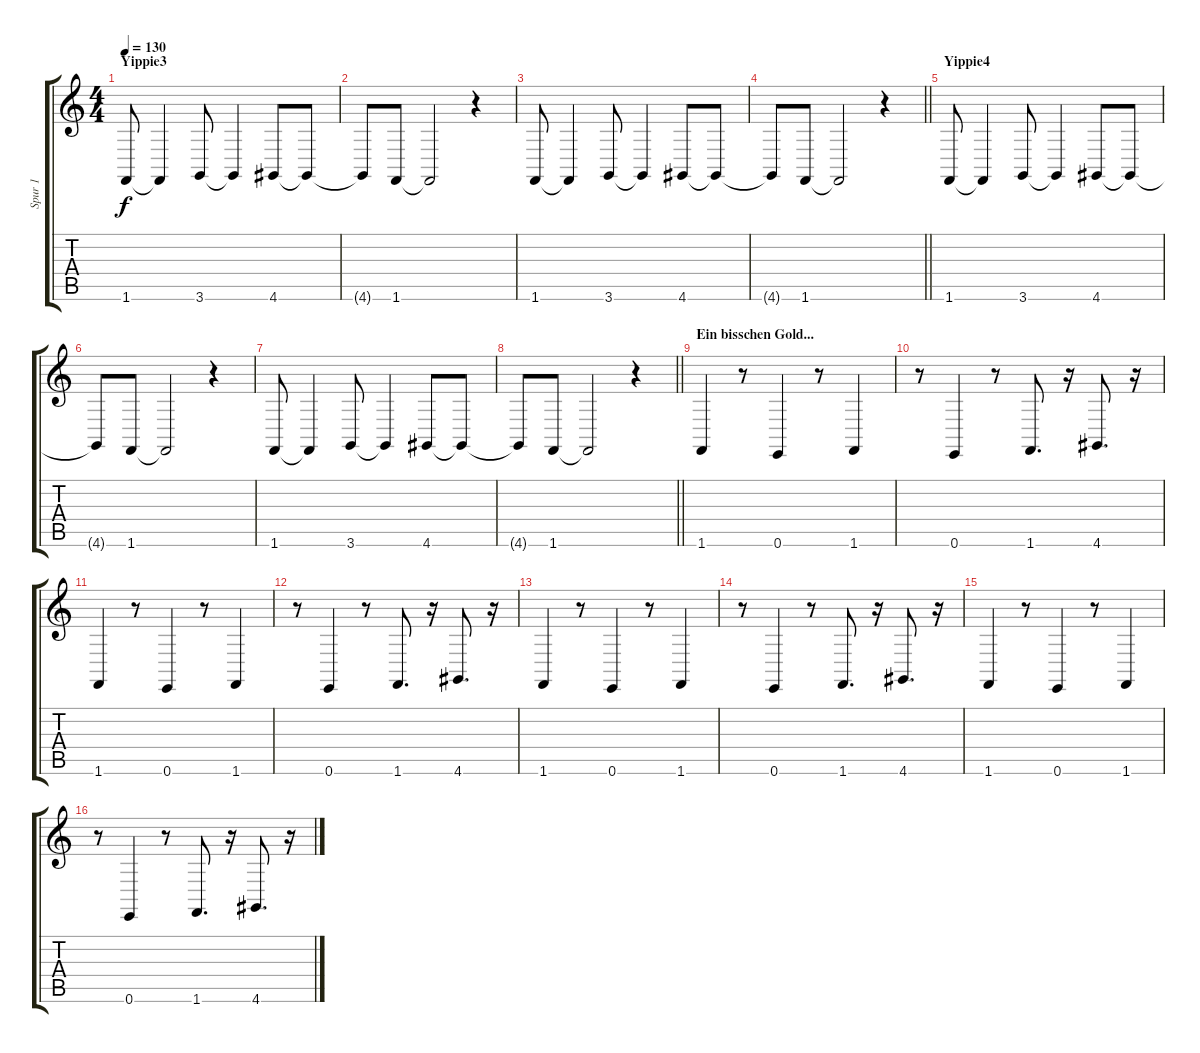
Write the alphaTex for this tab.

\track ("Spur 1" "Spur 1") {instrument lead2sawtooth}
\staff {score tabs}
\tuning (E4 B3 G3 D3 A2 E2) {hide}
\ts (4 4)
\section ("" "Yippie3")
\tempo 130
\clef g2
\ks c
1.6.8{dy f balance 0} 1.6{t}.4 3.6.8 3.6{t}.4 4.6.8 4.6{t}.8 |
4.6{t}.8 1.6.8 1.6{t}.2 r.4 |
1.6.8{balance 16} 1.6{t}.4 3.6.8 3.6{t}.4 4.6.8 4.6{t}.8 |
\barLineRight lightlight
4.6{t}.8 1.6.8 1.6{t}.2 r.4 |
\section ("" "Yippie4")
1.6.8{balance 0} 1.6{t}.4 3.6.8 3.6{t}.4 4.6.8 4.6{t}.8 |
4.6{t}.8 1.6.8 1.6{t}.2 r.4 |
1.6.8{balance 16} 1.6{t}.4 3.6.8 3.6{t}.4 4.6.8 4.6{t}.8 |
\barLineRight lightlight
4.6{t}.8 1.6.8 1.6{t}.2 r.4 |
\section ("" "Ein bisschen Gold...")
1.6.4{balance 0} r.8 0.6.4 r.8 1.6.4 |
r.8 0.6.4 r.8 1.6.8{d} r.16 4.6.8{d} r.16 |
1.6.4{balance 16} r.8 0.6.4 r.8 1.6.4 |
r.8 0.6.4 r.8 1.6.8{d} r.16 4.6.8{d} r.16 |
1.6.4{balance 0} r.8 0.6.4 r.8 1.6.4 |
r.8 0.6.4 r.8 1.6.8{d} r.16 4.6.8{d} r.16 |
1.6.4{balance 16} r.8 0.6.4 r.8 1.6.4 |
r.8 0.6.4 r.8 1.6.8{d} r.16 4.6.8{d} r.16
